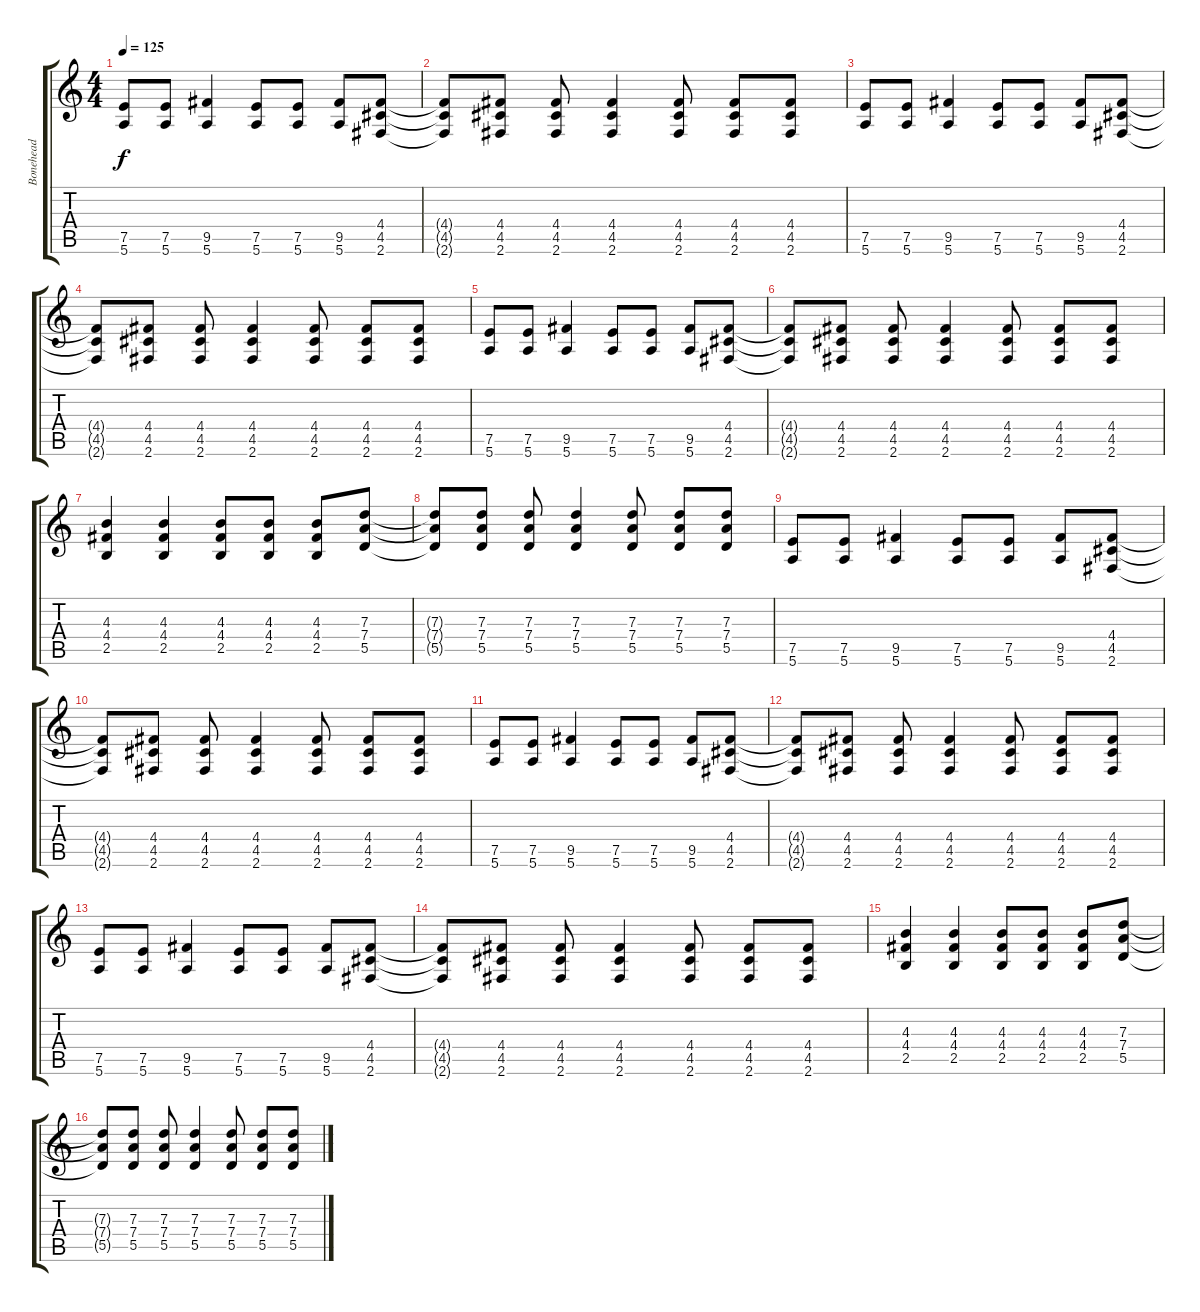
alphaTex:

\track ("Bonehead" "Bonehead") {instrument overdrivenguitar}
\staff {score tabs}
\tuning (E4 B3 G3 D3 A2 E2) {hide}
\ts (4 4)
\tempo 125
\clef g2
\ks c
(7.5 5.6).8{dy f} (7.5 5.6).8 (9.5 5.6).4 (7.5 5.6).8 (7.5 5.6).8 (9.5 5.6).8 (4.4 4.5 2.6).8 |
(4.4{t} 4.5{t} 2.6{t}).8 (4.4 4.5 2.6).8 (4.4 4.5 2.6).8 (4.4 4.5 2.6).4 (4.4 4.5 2.6).8 (4.4 4.5 2.6).8 (4.4 4.5 2.6).8 |
(7.5 5.6).8 (7.5 5.6).8 (9.5 5.6).4 (7.5 5.6).8 (7.5 5.6).8 (9.5 5.6).8 (4.4 4.5 2.6).8 |
(4.4{t} 4.5{t} 2.6{t}).8 (4.4 4.5 2.6).8 (4.4 4.5 2.6).8 (4.4 4.5 2.6).4 (4.4 4.5 2.6).8 (4.4 4.5 2.6).8 (4.4 4.5 2.6).8 |
(7.5 5.6).8 (7.5 5.6).8 (9.5 5.6).4 (7.5 5.6).8 (7.5 5.6).8 (9.5 5.6).8 (4.4 4.5 2.6).8 |
(4.4{t} 4.5{t} 2.6{t}).8 (4.4 4.5 2.6).8 (4.4 4.5 2.6).8 (4.4 4.5 2.6).4 (4.4 4.5 2.6).8 (4.4 4.5 2.6).8 (4.4 4.5 2.6).8 |
(4.3 4.4 2.5).4 (4.3 4.4 2.5).4 (4.3 4.4 2.5).8 (4.3 4.4 2.5).8 (4.3 4.4 2.5).8 (7.3 7.4 5.5).8 |
(7.3{t} 7.4{t} 5.5{t}).8 (7.3 7.4 5.5).8 (7.3 7.4 5.5).8 (7.3 7.4 5.5).4 (7.3 7.4 5.5).8 (7.3 7.4 5.5).8 (7.3 7.4 5.5).8 |
(7.5 5.6).8 (7.5 5.6).8 (9.5 5.6).4 (7.5 5.6).8 (7.5 5.6).8 (9.5 5.6).8 (4.4 4.5 2.6).8 |
(4.4{t} 4.5{t} 2.6{t}).8 (4.4 4.5 2.6).8 (4.4 4.5 2.6).8 (4.4 4.5 2.6).4 (4.4 4.5 2.6).8 (4.4 4.5 2.6).8 (4.4 4.5 2.6).8 |
(7.5 5.6).8 (7.5 5.6).8 (9.5 5.6).4 (7.5 5.6).8 (7.5 5.6).8 (9.5 5.6).8 (4.4 4.5 2.6).8 |
(4.4{t} 4.5{t} 2.6{t}).8 (4.4 4.5 2.6).8 (4.4 4.5 2.6).8 (4.4 4.5 2.6).4 (4.4 4.5 2.6).8 (4.4 4.5 2.6).8 (4.4 4.5 2.6).8 |
(7.5 5.6).8 (7.5 5.6).8 (9.5 5.6).4 (7.5 5.6).8 (7.5 5.6).8 (9.5 5.6).8 (4.4 4.5 2.6).8 |
(4.4{t} 4.5{t} 2.6{t}).8 (4.4 4.5 2.6).8 (4.4 4.5 2.6).8 (4.4 4.5 2.6).4 (4.4 4.5 2.6).8 (4.4 4.5 2.6).8 (4.4 4.5 2.6).8 |
(4.3 4.4 2.5).4 (4.3 4.4 2.5).4 (4.3 4.4 2.5).8 (4.3 4.4 2.5).8 (4.3 4.4 2.5).8 (7.3 7.4 5.5).8 |
(7.3{t} 7.4{t} 5.5{t}).8 (7.3 7.4 5.5).8 (7.3 7.4 5.5).8 (7.3 7.4 5.5).4 (7.3 7.4 5.5).8 (7.3 7.4 5.5).8 (7.3 7.4 5.5).8
